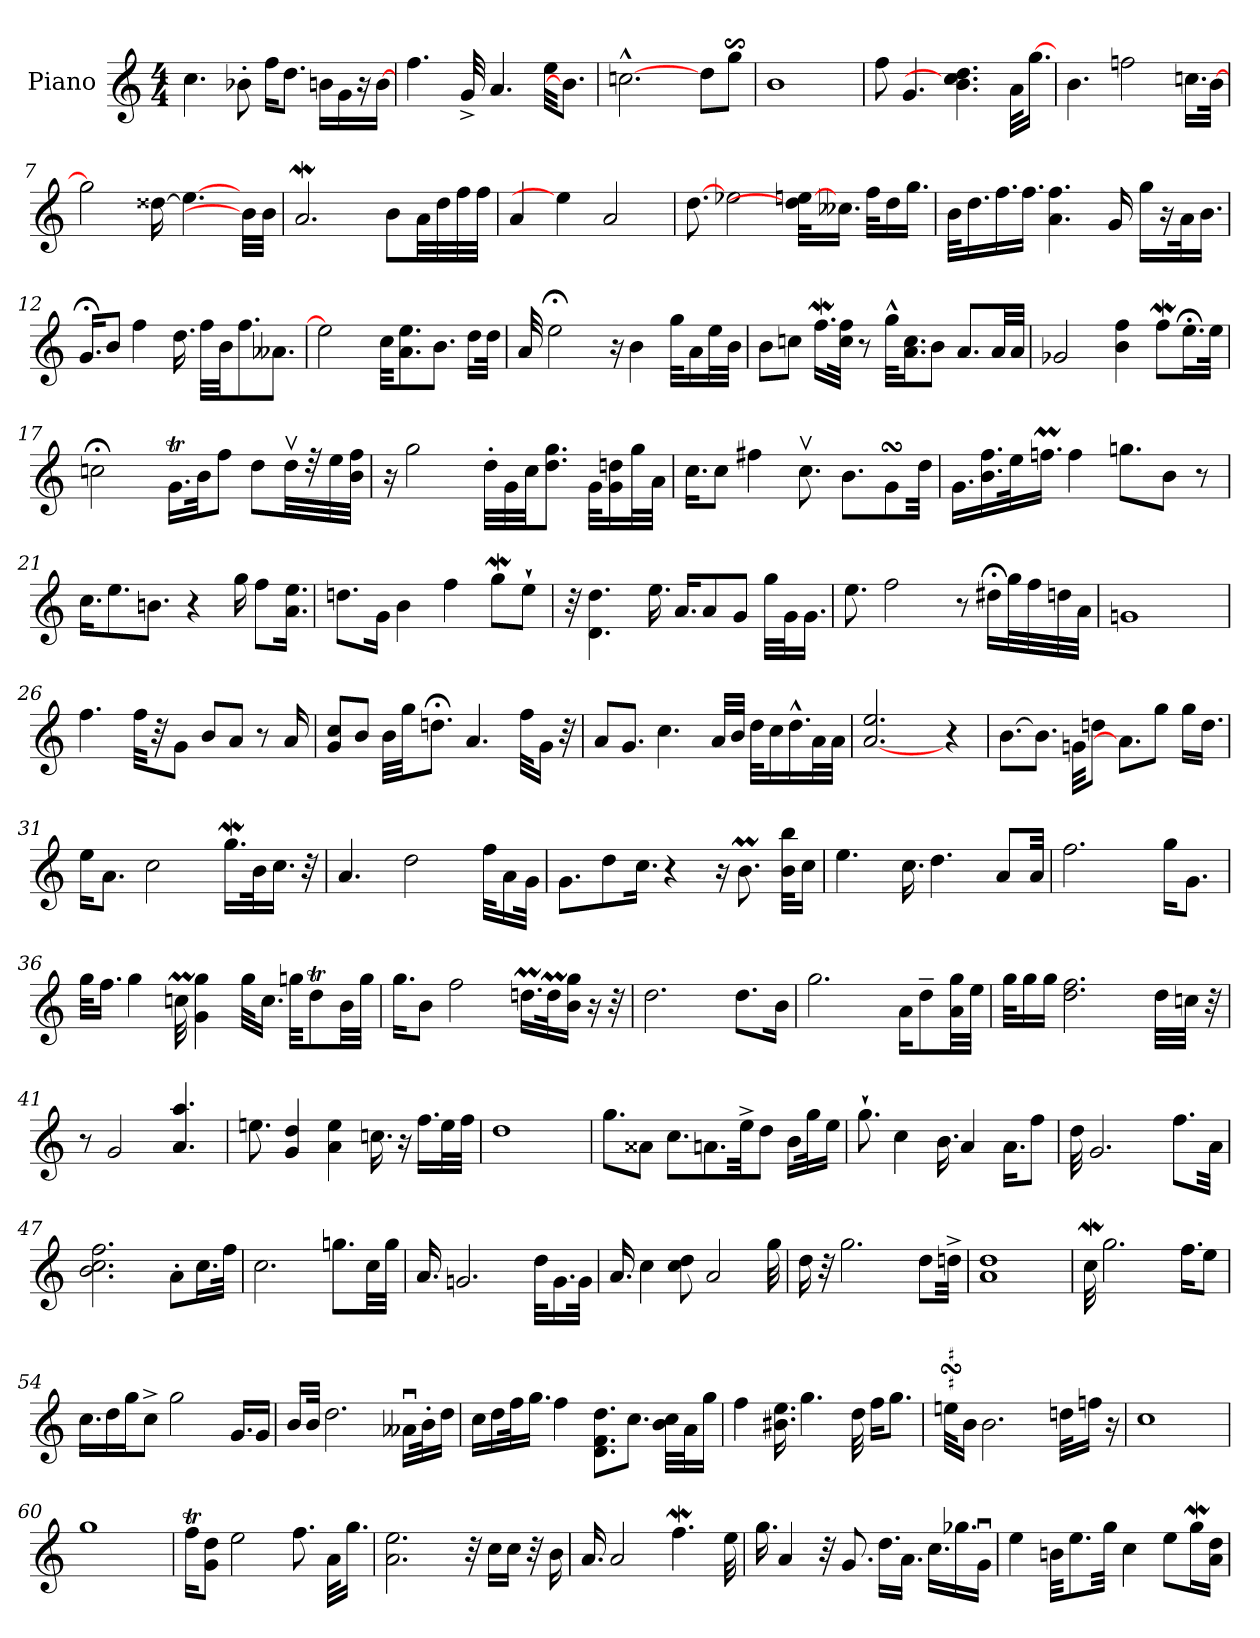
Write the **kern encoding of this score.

**kern
*part1
*staff1
*I"Piano
*I'Pno
*clefG2
*k[]
*M4/4
=1
4.cc\
8b-X'\
16ff\KL
8.dd\J
16bn\LL
16g\
16r
[16b\JJ
=2
4.ff\
32g^/
4.a/
32ee\KKL
8.b\J]
=3
[2.ccn^^\
8dd\L
8ggs$SS\J
=4
1b
!!LO:LB:g=z
=5
8ff\
4.g/
4.b\ 4.cc\] 4.dd\
32a\KLL
[16.gg\JJ
=6
4.b\
2ffn\
16.ccn\LL
[32b\JJk
=7
2gg\]
[16dd##X\
4.ee\_
32b\LLL]
32b\JJJ
=8
2.aW/
8b\L
32a\LL
32dd\
32ff\
32ff\JJJ
!!LO:LB:g=z
=9
4a/
4ee\]
2a/
=10
[8.dd\
2ee-X\
32dd\] [32een\KLL
16.cc--X\JJ
32ff\KLL
16dd\
16.gg\JJ
=11
32b\KLL
16.dd\
16.ff\
16.ff\JJ
4.a\ 4.ff\
16g/
16gg\LL
16r
32a\K
16.b\JJ
=12
16.g;</KL
8b/J
4ff\
16.dd\
32ff\LLL
32b\JJ
8.ff\
8.a--X\J
!!LO:LB:g=z
=13
2ee\]
32cc\KKL
8.a\ 8.ee\
8.b\J
16dd\LL
32dd\JJk
=14
32a/
2ee;<\
16r
4b\
32gg\KLL
16a\
32ee\L
32b\JJJ
=15
8b\L
8ccn\J
16.ffw\LL
32cc\ 32ff\JJk
8r
32gg^^\KLL
16.a\ 16.cc\J
8b\J
8.a/L
32a/LL
32a/JJJ
=16
2g-X/
4b\ 4ff\
8ffw\L
16.ee;<\L
32ee\JJk
!!LO:LB:g=z
=17
2ccn;<\
16.gT\LL
32b\JK
8ff\J
8dd\L
32ddv\LL
32r
32ee\
32b\ 32ff\JJJ
=18
16r
2gg\
32dd'\LLL
32g\
32cc\JJ
8.dd\ 8.gg\J
32g\KLL
16g\ 16ddn\
32gg\L
32a\JJJ
=19
16.cc\KL
8cc\J
4ff#X\
8.ccv\
8.b\L
8gsSSS\
32dd\Jkk
=20
16.g\LL
16.b\ 16.ff\
32ee\K
16.ffnM\JJ
4ff\
8.ggn\L
8b\J
8r
!!LO:LB:g=z
=21
16.cc\KL
8.ee\
8.bn\J
4r
16gg\
8ff\L
16.a\ 16.ee\Jk
=22
8.ddn\L
16g\Jk
4b\
4ff\
8ggW\L
8ee`\J
=23
32r
4.d\ 4.dd\
16.ee\
16.a/KL
8a/
8g/J
32gg\LLL
32g\J
16.g\JJ
=24
8.ee\
2ff\
8r
16dd#X;<\LL
32gg\L
32ff\
32ddn\
32a\JJJ
!!LO:LB:g=z
=25
1gn
=26
4.ff\
32ff\KKL
32r
8g\J
8b/L
8a/J
8r
16a/
=27
8g/ 8cc/L
8b/J
32b\LLL
32gg\JJ
8.ddn;<\J
4.a/
32ff\KLL
16g\JJ
32r
=28
8a/L
8.g/J
4.cc\
32a/LLL
32b/JJJ
32dd\KLL
16cc\
16.dd^^\
32a\L
32a\JJJ
!!LO:LB:g=z
=29
[2.a/ 2.ee/
4r
=30
[8.b\L
8.b\J]
32gn\KKL
8ddn\J
8.a\L]
8gg\J
16gg\LL
16.dd\JJ
=31
16ee\KL
8.a\J
2cc\
16.ggW\LL
32b\K
16.cc\JJ
32r
=32
4.a/
2dd\
32ff\KLL
16a\
32g\JJk
!!LO:LB:g=z
=33
8.g\L
8dd\
16.cc\Jk
4r
16r
8.bm\
32b\ 32bb\KLL
16cc\JJ
=34
4.ee\
16.cc\
4.dd\
8a/L
32a/Jkk
=35
2.ff\
16gg\KL
8.g\J
=36
32gg\KLL
16.ff\JJ
4gg\
32ccnM\
4g\ 4gg\
32gg\KLL
16.cc\JJ
32ggn\KKL
8ddT\
32b\LL
32gg\JJJ
!!LO:LB:g=z
=37
16.gg\KL
8b\J
2ff\
16.ddnM\LL
32ddM\K
16b\ 16gg\JJ
16r
32r
=38
2.dd\
8.dd\L
16b\Jk
=39
2.gg\
16a\KL
8dd~\
32a\ 32gg\LL
32ee\JJJ
=40
32gg\KLL
16gg\
16gg\JJ
2.dd\ 2.ff\
32dd\LLL
32ccn\JJJ
32r
!!LO:PB:g=z
=41
8r
2g/
4.a/ 4.aa/
=42
8.een\
4g/ 4dd/
4a\ 4ee\
16.ccn\
16r
16.ff\LL
32ee\L
32ff\JJJ
=43
1dd
=44
8.gg\L
8a##X\J
8.cc\L
8.an\
32ee^\KK
8dd\J
16b\LL
32gg\K
16ee\JJ
!!LO:LB:g=z
=45
8.gg`\
4cc\
16.b\
4a/
16.a\KL
8ff\J
=46
32dd\
2.g/
8.ff\L
32a\Jkk
=47
2.b\ 2.cc\ 2.ff\
8a'\L
16.cc\L
32ff\JJk
=48
2.cc\
8.ggn\L
32cc\LL
32gg\JJJ
!!LO:LB:g=z
=49
16.a/
2.gn/
32dd\KLL
16.g\
32g\JJk
=50
16.a/
4cc\
8cc\ 8dd\
2a/
32gg\
=51
16dd\
32r
2.gg\
8dd\L
32ddn^\Jkk
=52
1a 1dd
!!LO:LB:g=z
=53
32ccw\
2.gg\
16.ff\KL
8ee\J
=54
16.cc\LL
16dd\
16gg\J
8cc^\J
2gg\
16.g/LL
16g/JJ
=55
16b/LL
32b/JJk
2.dd\
16a--Xu\LL
32b'\K
16dd\JJ
=56
16cc\LL
16dd\
32ff\K
16.gg\JJ
4ff\
8.d\ 8.f\ 8.dd\L
8.cc\J
32b\ 32cc\LLL
32a\J
16gg\JJ
!!LO:LB:g=z
=57
4ff\
16.b#X\ 16.ee\
4.gg\
32dd\
16ff\KL
8.gg\J
=58
32eensSSs\KLL
16b\JJ
2.b\
32dd\KLL
16ff\JJ
16r
=59
1cc
=60
1gg
!!LO:LB:g=z
=61
16ffT\KL
8g\ 8dd\J
2ee\
8.ff\
32a\KLL
16.gg\JJ
=62
2.a\ 2.ee\
32r
16cc\LL
16cc\JJ
32r
16b\
=63
16.a/
2a/
4.ffw\
32ee\
=64
16.gg\
4a/
32r
8.g/
16.dd\LL
16.a\JJ
16.cc\LL
16.gg-X\
16gu\JJ
!!LO:LB:g=z
=65
4ee\
32bn\KKL
8.ee\
32gg\Jkk
4cc\
8ee\L
16ggW\L
16a\ 16dd\JJ
=
*-
